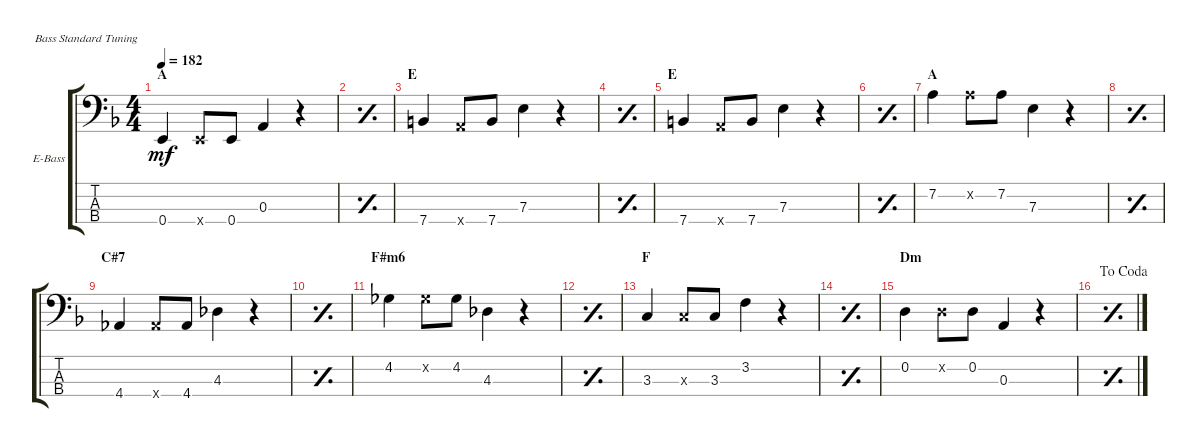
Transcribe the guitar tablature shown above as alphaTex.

\defaultSystemsLayout 4
\bracketExtendMode groupsimilarinstruments
\firstSystemTrackNameOrientation horizontal
\otherSystemsTrackNameOrientation horizontal
\track ("Bass" "E-Bass") {instrument electricbassfinger}
\staff {score tabs}
\tuning (G2 D2 A1 E1)
\ts (4 4)
\section ("" "A")
\tempo 182
\clef f4
\scale
0.372341
\ks f
0.4.4{dy mf} 0.4{x}.8 0.4.8 0.3.4 r.4 |
\simile simple
\scale
0.149512 |
\section ("" "E")
\simile none
\scale
0.333036 7.4.4 5.4{x}.8 7.4.8 7.3.4 r.4 |
\simile simple
\scale
0.145199 |
\section ("" "E")
\simile none
\scale
0.358734 7.4.4 5.4{x}.8 7.4.8 7.3.4 r.4 |
\simile simple
\scale
0.16063 |
\section ("" "A")
\simile none
\scale
0.319463 7.2.4 7.2{x}.8 7.2.8 7.3.4 r.4 |
\simile simple
\scale
0.161492 |
\section ("" "C#7")
\simile none
4.4.4 4.4{x}.8 4.4.8 4.3.4 r.4 |
\simile simple
|
\section ("" "F#m6")
\simile none
4.2.4 4.2{x}.8 4.2.8 4.3.4 r.4 |
\simile simple
|
\section ("" "F")
\simile none
3.3.4 3.3{x}.8 3.3.8 3.2.4 r.4 |
\simile simple
|
\section ("" "Dm")
\simile none
0.2.4 0.2{x}.8 0.2.8 0.3.4 r.4 |
\jump dacoda
\simile simple
